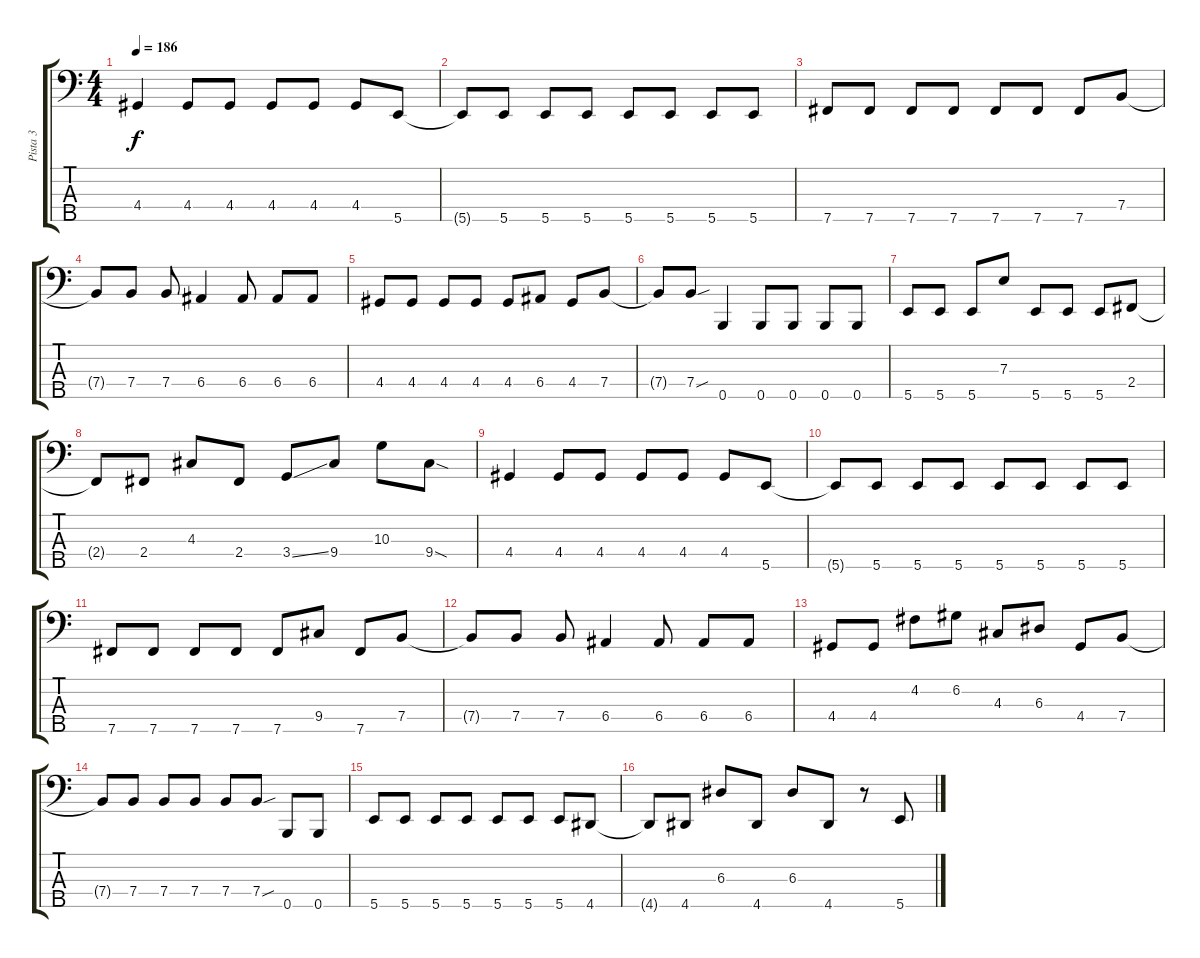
\track ("Pista 3" "Pista 3") {instrument electricbassfinger}
\staff {score tabs}
\tuning (G2 D2 A1 E1 B0) {hide}
\ts (4 4)
\tempo 186
\clef f4
\ks c
4.4.4{dy f} 4.4.8 4.4.8 4.4.8 4.4.8 4.4.8 5.5.8 |
5.5{t}.8 5.5.8 5.5.8 5.5.8 5.5.8 5.5.8 5.5.8 5.5.8 |
7.5.8 7.5.8 7.5.8 7.5.8 7.5.8 7.5.8 7.5.8 7.4.8 |
7.4{t}.8 7.4.8 7.4.8 6.4.4 6.4.8 6.4.8 6.4.8 |
4.4.8 4.4.8 4.4.8 4.4.8 4.4.8 6.4.8 4.4.8 7.4.8 |
7.4{t}.8 7.4{sou}.8 0.5.4 0.5.8 0.5.8 0.5.8 0.5.8 |
5.5.8 5.5.8 5.5.8 7.3.8 5.5.8 5.5.8 5.5.8 2.4.8 |
2.4{t}.8 2.4.8 4.3.8 2.4.8 3.4{ss}.8 9.4.8 10.3.8 9.4{sod}.8 |
4.4.4 4.4.8 4.4.8 4.4.8 4.4.8 4.4.8 5.5.8 |
5.5{t}.8 5.5.8 5.5.8 5.5.8 5.5.8 5.5.8 5.5.8 5.5.8 |
7.5.8 7.5.8 7.5.8 7.5.8 7.5.8 9.4.8 7.5.8 7.4.8 |
7.4{t}.8 7.4.8 7.4.8 6.4.4 6.4.8 6.4.8 6.4.8 |
4.4.8 4.4.8 4.2.8 6.2.8 4.3.8 6.3.8 4.4.8 7.4.8 |
7.4{t}.8 7.4.8 7.4.8 7.4.8 7.4.8 7.4{sou}.8 0.5.8 0.5.8 |
5.5.8 5.5.8 5.5.8 5.5.8 5.5.8 5.5.8 5.5.8 4.5.8 |
4.5{t}.8 4.5.8 6.3.8 4.5.8 6.3.8 4.5.8 r.8 5.5.8
